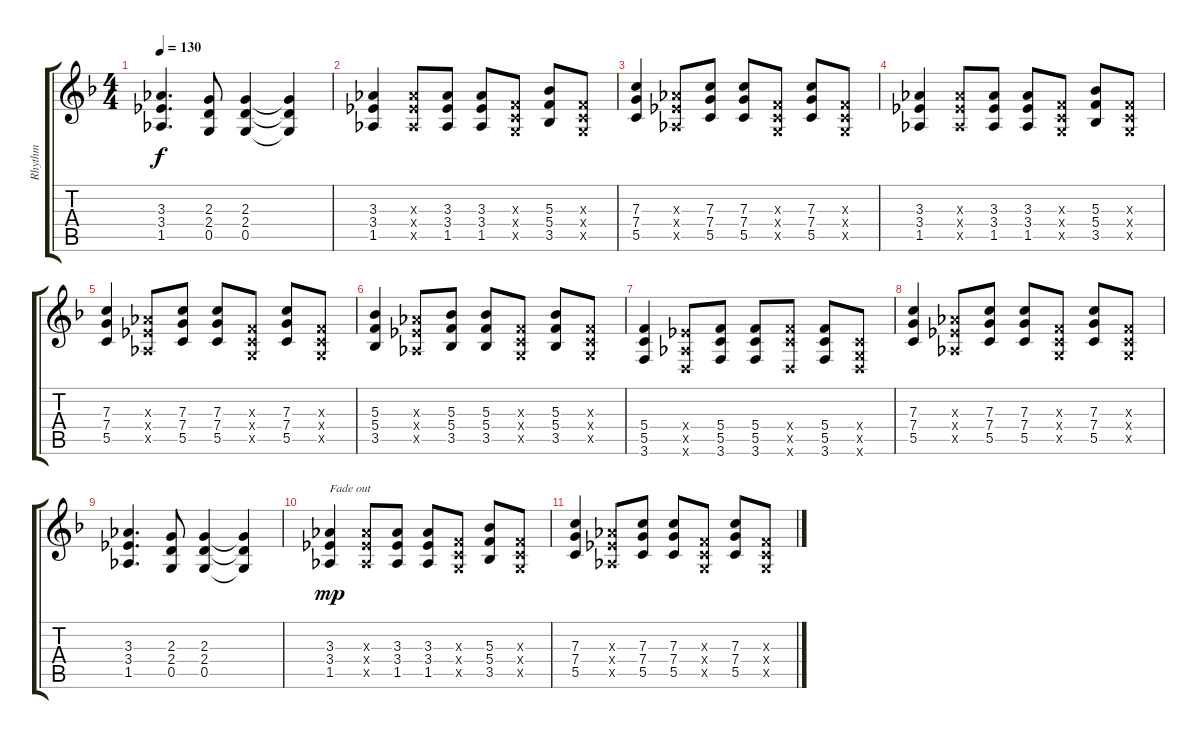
\track ("Rhythm" "Rhythm") {instrument overdrivenguitar}
\staff {score tabs}
\tuning (D4 A3 F3 C3 G2 D2) {hide}
\ts (4 4)
\tempo 130
\clef g2
\ks dminor
(3.3 3.4 1.5).4{d dy f} (2.3 2.4 0.5).8 (2.3 2.4 0.5).4 (2.3{t} 2.4{t} 0.5{t}).4 |
(3.3 3.4 1.5).4 (3.3{x} 3.4{x} 1.5{x}).8 (3.3 3.4 1.5).8 (3.3 3.4 1.5).8 (0.3{x} 0.4{x} 0.5{x}).8 (5.3 5.4 3.5).8 (0.3{x} 0.4{x} 0.5{x}).8 |
(7.3 7.4 5.5).4 (3.3{x} 3.4{x} 1.5{x}).8 (7.3 7.4 5.5).8 (7.3 7.4 5.5).8 (0.3{x} 0.4{x} 0.5{x}).8 (7.3 7.4 5.5).8 (0.3{x} 0.4{x} 0.5{x}).8 |
(3.3 3.4 1.5).4 (3.3{x} 3.4{x} 1.5{x}).8 (3.3 3.4 1.5).8 (3.3 3.4 1.5).8 (0.3{x} 0.4{x} 0.5{x}).8 (5.3 5.4 3.5).8 (0.3{x} 0.4{x} 0.5{x}).8 |
(7.3 7.4 5.5).4 (3.3{x} 3.4{x} 1.5{x}).8 (7.3 7.4 5.5).8 (7.3 7.4 5.5).8 (0.3{x} 0.4{x} 0.5{x}).8 (7.3 7.4 5.5).8 (0.3{x} 0.4{x} 0.5{x}).8 |
(5.3 5.4 3.5).4 (3.3{x} 3.4{x} 1.5{x}).8 (5.3 5.4 3.5).8 (5.3 5.4 3.5).8 (0.3{x} 0.4{x} 0.5{x}).8 (5.3 5.4 3.5).8 (0.3{x} 0.4{x} 0.5{x}).8 |
(5.4 5.5 3.6).4 (3.4{x} 1.5{x} 0.6{x}).8 (5.4 5.5 3.6).8 (5.4 5.5 3.6).8 (5.4{x} 5.5{x} 0.6{x}).8 (5.4 5.5 3.6).8 (0.4{x} 0.5{x} 0.6{x}).8 |
(7.3 7.4 5.5).4 (3.3{x} 3.4{x} 1.5{x}).8 (7.3 7.4 5.5).8 (7.3 7.4 5.5).8 (0.3{x} 0.4{x} 0.5{x}).8 (7.3 7.4 5.5).8 (0.3{x} 0.4{x} 0.5{x}).8 |
(3.3 3.4 1.5).4{d} (2.3 2.4 0.5).8 (2.3 2.4 0.5).4 (2.3{t} 2.4{t} 0.5{t}).4 |
(3.3 3.4 1.5).4{txt "Fade out" dy mp} (3.3{x} 3.4{x} 1.5{x}).8 (3.3 3.4 1.5).8 (3.3 3.4 1.5).8 (0.3{x} 0.4{x} 0.5{x}).8 (5.3 5.4 3.5).8 (0.3{x} 0.4{x} 0.5{x}).8 |
(7.3 7.4 5.5).4 (3.3{x} 3.4{x} 1.5{x}).8 (7.3 7.4 5.5).8 (7.3 7.4 5.5).8 (0.3{x} 0.4{x} 0.5{x}).8 (7.3 7.4 5.5).8 (0.3{x} 0.4{x} 0.5{x}).8
